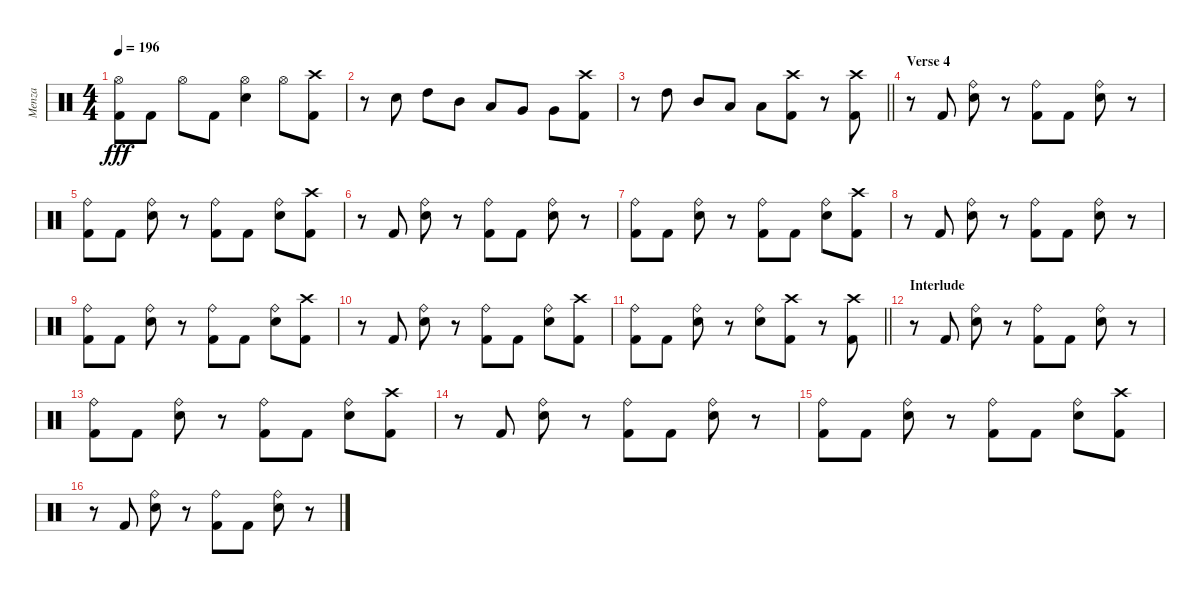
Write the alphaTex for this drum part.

\track ("Menza" "Menza") {instrument percussion}
\staff {score}
\articulation defaults
\ts (4 4)
\tempo 196
\clef neutral
\ks c
("Hi-Hat (open)" "Kick (hit) 2").8{dy fff} "Kick (hit) 2".8 "Hi-Hat (open)".8 "Kick (hit) 2".8 ("Hi-Hat (open)" "Snare (hit) 2").4 "Hi-Hat (open)".8 ("Crash high (hit)" "Kick (hit) 2").8 |
r.8 "Snare (hit) 2".8 "High Tom (hit)".8 "Mid Tom (hit)".8 "Low Tom (hit)".8 "Very Low Tom (hit)".8 "Very Low Tom (hit)".8 ("Crash high (hit)" "Kick (hit) 2").8 |
\barLineRight lightlight
r.8 "High Tom (hit)".8 "Mid Tom (hit)".8 "Low Tom (hit)".8 "Low Floor Tom (hit)".8 ("Crash high (hit)" "Kick (hit) 2").8 r.8 ("Crash high (hit)" "Kick (hit) 2").8 |
\section ("" "Verse 4")
r.8 "Kick (hit) 2".8 ("Ride (bell)" "Snare (hit) 2").8 r.8 ("Ride (bell)" "Kick (hit) 2").8 "Kick (hit) 2".8 ("Ride (bell)" "Snare (hit) 2").8 r.8 |
("Ride (bell)" "Kick (hit) 2").8 "Kick (hit) 2".8 ("Ride (bell)" "Snare (hit) 2").8 r.8 ("Ride (bell)" "Kick (hit) 2").8 "Kick (hit) 2".8 ("Ride (bell)" "Snare (hit) 2").8 ("Crash high (hit)" "Kick (hit) 2").8 |
r.8 "Kick (hit) 2".8 ("Ride (bell)" "Snare (hit) 2").8 r.8 ("Ride (bell)" "Kick (hit) 2").8 "Kick (hit) 2".8 ("Ride (bell)" "Snare (hit) 2").8 r.8 |
("Ride (bell)" "Kick (hit) 2").8 "Kick (hit) 2".8 ("Ride (bell)" "Snare (hit) 2").8 r.8 ("Ride (bell)" "Kick (hit) 2").8 "Kick (hit) 2".8 ("Ride (bell)" "Snare (hit) 2").8 ("Crash high (hit)" "Kick (hit) 2").8 |
r.8 "Kick (hit) 2".8 ("Ride (bell)" "Snare (hit) 2").8 r.8 ("Ride (bell)" "Kick (hit) 2").8 "Kick (hit) 2".8 ("Ride (bell)" "Snare (hit) 2").8 r.8 |
("Ride (bell)" "Kick (hit) 2").8 "Kick (hit) 2".8 ("Ride (bell)" "Snare (hit) 2").8 r.8 ("Ride (bell)" "Kick (hit) 2").8 "Kick (hit) 2".8 ("Ride (bell)" "Snare (hit) 2").8 ("Crash high (hit)" "Kick (hit) 2").8 |
r.8 "Kick (hit) 2".8 ("Ride (bell)" "Snare (hit) 2").8 r.8 ("Ride (bell)" "Kick (hit) 2").8 "Kick (hit) 2".8 ("Ride (bell)" "Snare (hit) 2").8 ("Crash high (hit)" "Kick (hit) 2").8 |
\barLineRight lightlight
("Ride (bell)" "Kick (hit) 2").8 "Kick (hit) 2".8 ("Ride (bell)" "Snare (hit) 2").8 r.8 ("Ride (bell)" "Snare (hit) 2").8 ("Crash high (hit)" "Kick (hit) 2").8 r.8 ("Crash high (hit)" "Kick (hit) 2").8 |
\section ("" "Interlude")
r.8 "Kick (hit) 2".8 ("Ride (bell)" "Snare (hit) 2").8 r.8 ("Ride (bell)" "Kick (hit) 2").8 "Kick (hit) 2".8 ("Ride (bell)" "Snare (hit) 2").8 r.8 |
("Ride (bell)" "Kick (hit) 2").8 "Kick (hit) 2".8 ("Ride (bell)" "Snare (hit) 2").8 r.8 ("Ride (bell)" "Kick (hit) 2").8 "Kick (hit) 2".8 ("Ride (bell)" "Snare (hit) 2").8 ("Crash high (hit)" "Kick (hit) 2").8 |
r.8 "Kick (hit) 2".8 ("Ride (bell)" "Snare (hit) 2").8 r.8 ("Ride (bell)" "Kick (hit) 2").8 "Kick (hit) 2".8 ("Ride (bell)" "Snare (hit) 2").8 r.8 |
("Ride (bell)" "Kick (hit) 2").8 "Kick (hit) 2".8 ("Ride (bell)" "Snare (hit) 2").8 r.8 ("Ride (bell)" "Kick (hit) 2").8 "Kick (hit) 2".8 ("Ride (bell)" "Snare (hit) 2").8 ("Crash high (hit)" "Kick (hit) 2").8 |
r.8 "Kick (hit) 2".8 ("Ride (bell)" "Snare (hit) 2").8 r.8 ("Ride (bell)" "Kick (hit) 2").8 "Kick (hit) 2".8 ("Ride (bell)" "Snare (hit) 2").8 r.8
